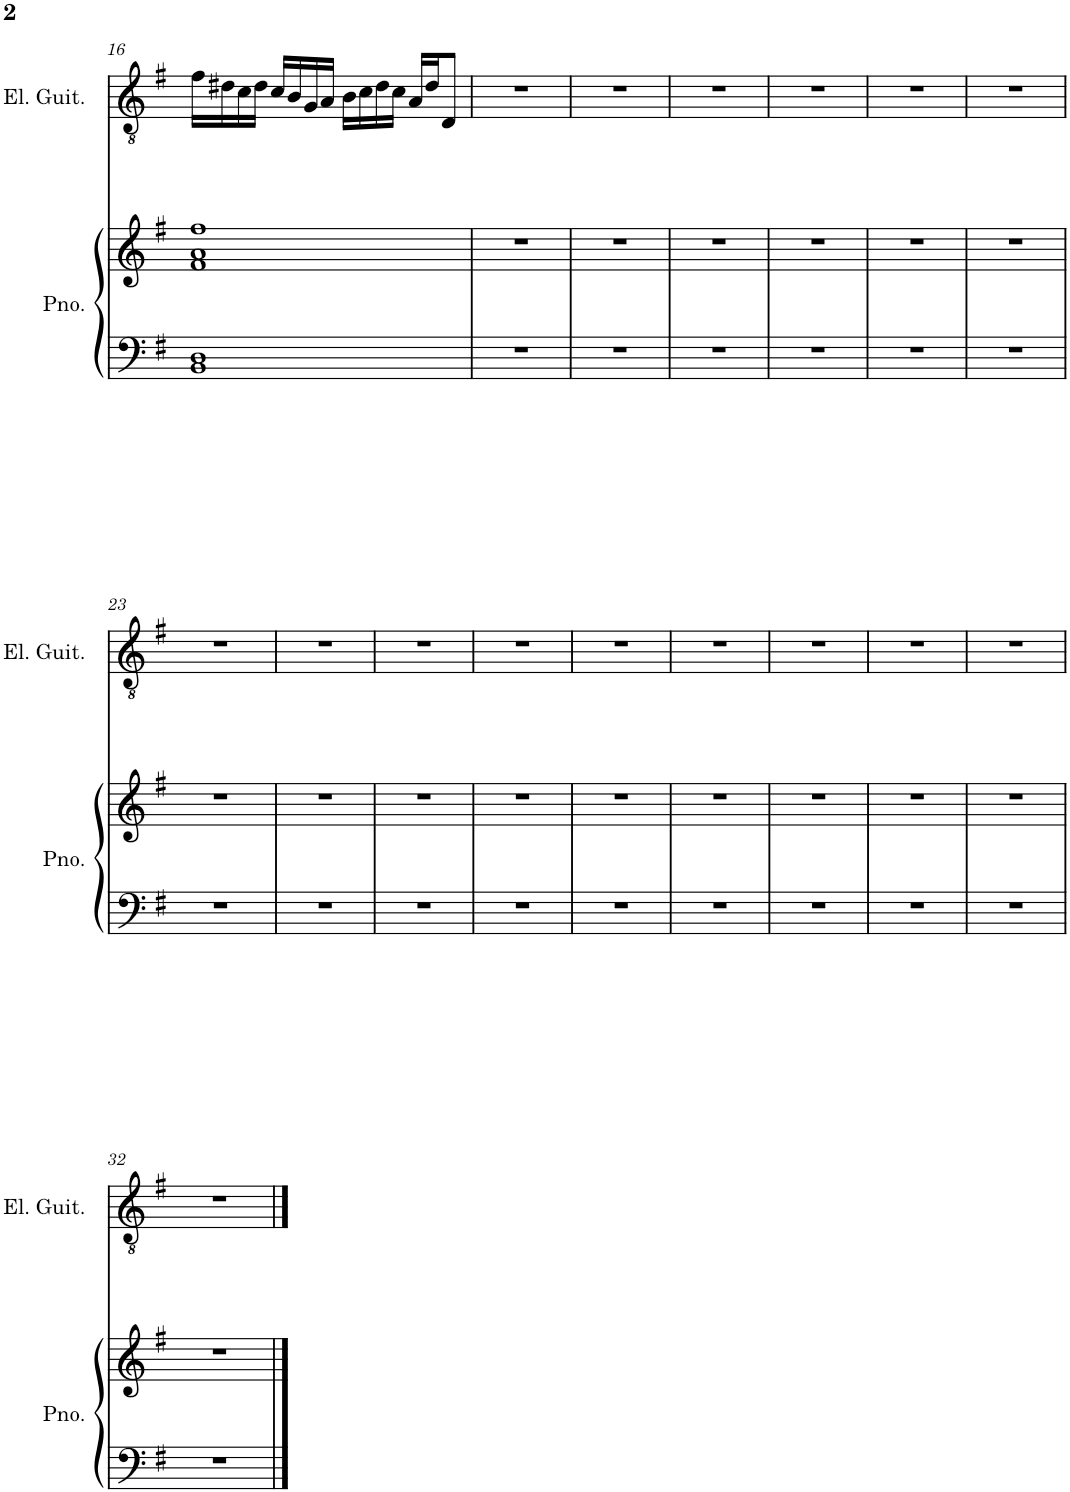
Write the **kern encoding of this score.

**kern	**kern	**kern
*part2	*part2	*part1
*staff3	*staff2	*staff1
*I"Piano	*	*I"Electric Guitar
*I'Pno.	*	*I'El. Guit.
!!LO:PB:g=z
*clefF4	*clefG2	*clefGv2
*k[f#]	*k[f#]	*k[f#]
*M4/4	*M4/4	*M4/4
=16	=16	=16
1BB 1D	1f# 1a 1ff#	16f#\LL
.	.	16d#X\
.	.	16c\
.	.	16d#\JJ
.	.	16c/LL
.	.	16B/
.	.	16G/
.	.	16A/JJ
.	.	16B\LL
.	.	16c\
.	.	16d#\
.	.	16c\JJ
.	.	16A/LL
.	.	16d#/J
.	.	8D/J
=17	=17	=17
1r	1r	1r
=18	=18	=18
1r	1r	1r
=19	=19	=19
1r	1r	1r
=20	=20	=20
1r	1r	1r
=21	=21	=21
1r	1r	1r
=22	=22	=22
1r	1r	1r
!!LO:LB:g=z
=23	=23	=23
1r	1r	1r
=24	=24	=24
1r	1r	1r
=25	=25	=25
1r	1r	1r
=26	=26	=26
1r	1r	1r
=27	=27	=27
1r	1r	1r
=28	=28	=28
1r	1r	1r
=29	=29	=29
1r	1r	1r
=30	=30	=30
1r	1r	1r
=31	=31	=31
1r	1r	1r
!!LO:LB:g=z
=32	=32	=32
1r	1r	1r
==	==	==
*-	*-	*-
